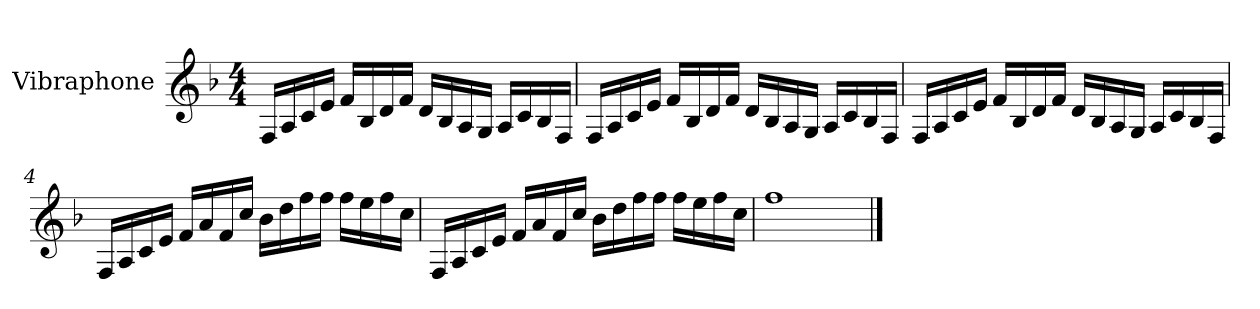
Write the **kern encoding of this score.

**kern
*part1
*staff1
*I"Vibraphone
*I'Vib.
*clefG2
*k[b-]
*M4/4
*MM100
=1
16F/LL
16A/
16c/
16e/JJ
16f/LL
16B-/
16d/
16f/JJ
16d/LL
16B-/
16A/
16G/JJ
16A/LL
16c/
16B-/
16F/JJ
=2
16F/LL
16A/
16c/
16e/JJ
16f/LL
16B-/
16d/
16f/JJ
16d/LL
16B-/
16A/
16G/JJ
16A/LL
16c/
16B-/
16F/JJ
!!LO:LB:g=z
=3
16F/LL
16A/
16c/
16e/JJ
16f/LL
16B-/
16d/
16f/JJ
16d/LL
16B-/
16A/
16G/JJ
16A/LL
16c/
16B-/
16F/JJ
=4
16F/LL
16A/
16c/
16e/JJ
16f/LL
16a/
16f/
16cc/JJ
16b-\LL
16dd\
16ff\
16ff\JJ
16ff\LL
16ee\
16ff\
16cc\JJ
!!LO:LB:g=z
=5
16F/LL
16A/
16c/
16e/JJ
16f/LL
16a/
16f/
16cc/JJ
16b-\LL
16dd\
16ff\
16ff\JJ
16ff\LL
16ee\
16ff\
16cc\JJ
=6
1ff
==
*-
